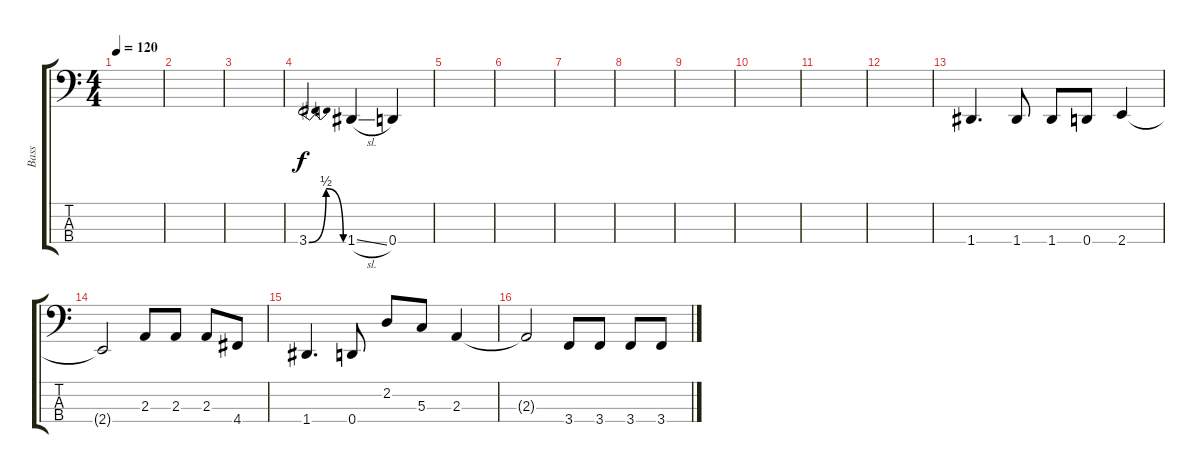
\track ("Bass" "Bass") {instrument electricbasspick}
\staff {score tabs}
\tuning (F2 C2 G1 D1) {hide}
\ts (4 4)
\tempo 120
\clef f4
\ks c
|
|
|
3.4{be (bendrelease 0 0 29 2 37 2 60 0)}.2 1.4{sl}.4 0.4.4 |
|
|
|
|
|
|
|
|
1.4.4{d} 1.4.8 1.4.8 0.4.8 2.4.4 |
2.4{t}.2 2.3.8 2.3.8 2.3.8 4.4.8 |
1.4.4{d} 0.4.8 2.2.8 5.3.8 2.3.4 |
2.3{t}.2 3.4.8 3.4.8 3.4.8 3.4.8
